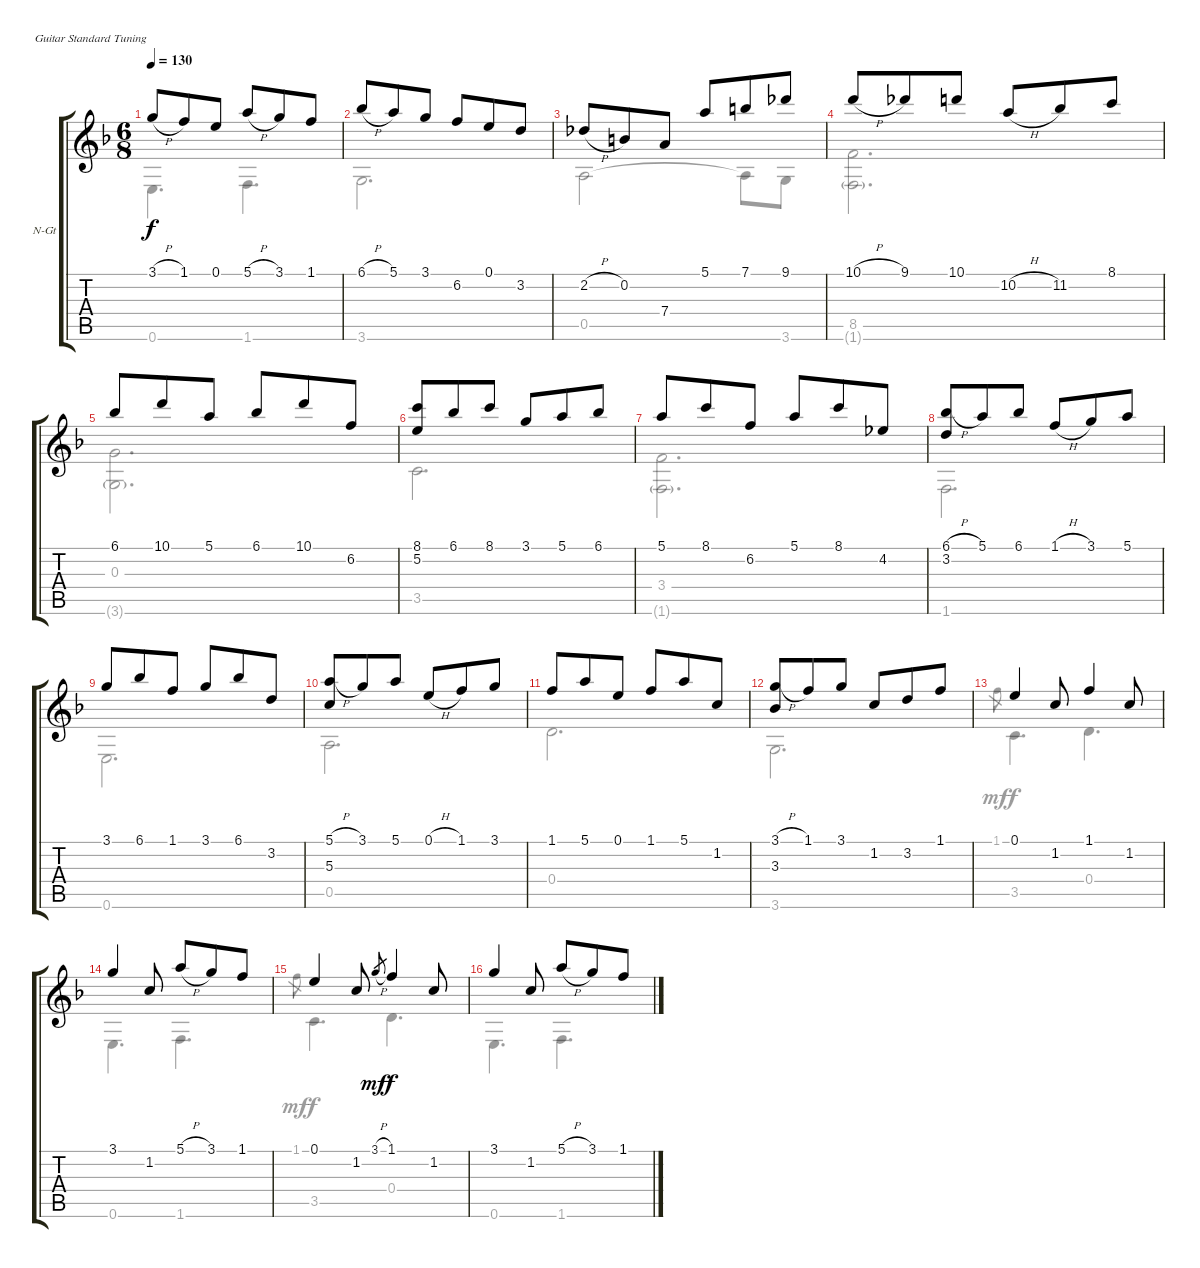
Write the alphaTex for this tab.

\bracketExtendMode groupsimilarinstruments
\firstSystemTrackNameOrientation horizontal
\otherSystemsTrackNameOrientation horizontal
\track ("Gigue" "N-Gt") {instrument acousticguitarnylon}
\staff {score tabs}
\tuning (E4 B3 G3 D3 A2 E2)
\voice
\ts (6 8)
\tempo 130
\clef g2
\ks f
3.1{h}.8{dy f} 1.1.8 0.1.8 5.1{h}.8 3.1.8 1.1.8 |
6.1{h}.8 5.1.8 3.1.8 6.2.8 0.1.8 3.2.8 |
2.2{h}.8 0.2.8 7.4.8 5.1.8 7.1.8 9.1.8 |
10.1{h}.8 9.1.8 10.1.8 10.2{h}.8 11.2.8 8.1.8 |
6.1.8 10.1.8 5.1.8 6.1.8 10.1.8 6.2.8 |
(8.1 5.2).8 6.1.8 8.1.8 3.1.8 5.1.8 6.1.8 |
5.1.8 8.1.8 6.2.8 5.1.8 8.1.8 4.2.8 |
(6.1{h} 3.2).8 5.1.8 6.1.8 1.1{h}.8 3.1.8 5.1.8 |
3.1.8 6.1.8 1.1.8 3.1.8 6.1.8 3.2.8 |
(5.1{h} 5.3).8 3.1.8 5.1.8 0.1{h}.8 1.1.8 3.1.8 |
1.1.8 5.1.8 0.1.8 1.1.8 5.1.8 1.2.8 |
(3.1{h} 3.3).8 1.1.8 3.1.8 1.2.8 3.2.8 1.1.8 |
0.1.4 1.2.8 1.1.4 1.2.8 |
3.1.4 1.2.8 5.1{h}.8 3.1.8 1.1.8 |
0.1.4 1.2.8 3.1{h}.8{gr dy mf} 1.1.4{dy f} 1.2.8 |
3.1.4 1.2.8 5.1{h}.8 3.1.8 1.1.8
\voice
\clef g2
\ottava regular
\simile none
\ks f
0.6.4{d dy f} 1.6.4{d} |
3.6.2{d} |
0.5.2 0.5{t}.8 3.6.8 |
(8.5 1.6{g}).2{d} |
(0.3 3.6{g}).2{d} |
3.5.2{d} |
(3.4 1.6{g}).2{d} |
1.6.2{d} |
0.6.2{d} |
0.5.2{d} |
0.4.2{d} |
3.6.2{d} |
1.1.8{gr dy mf} 3.5.4{d dy f} 0.4.4{d} |
0.6.4{d} 1.6.4{d} |
1.1.8{gr dy mf} 3.5.4{d dy f} 0.4.4{d} |
0.6.4{d} 1.6.4{d}
